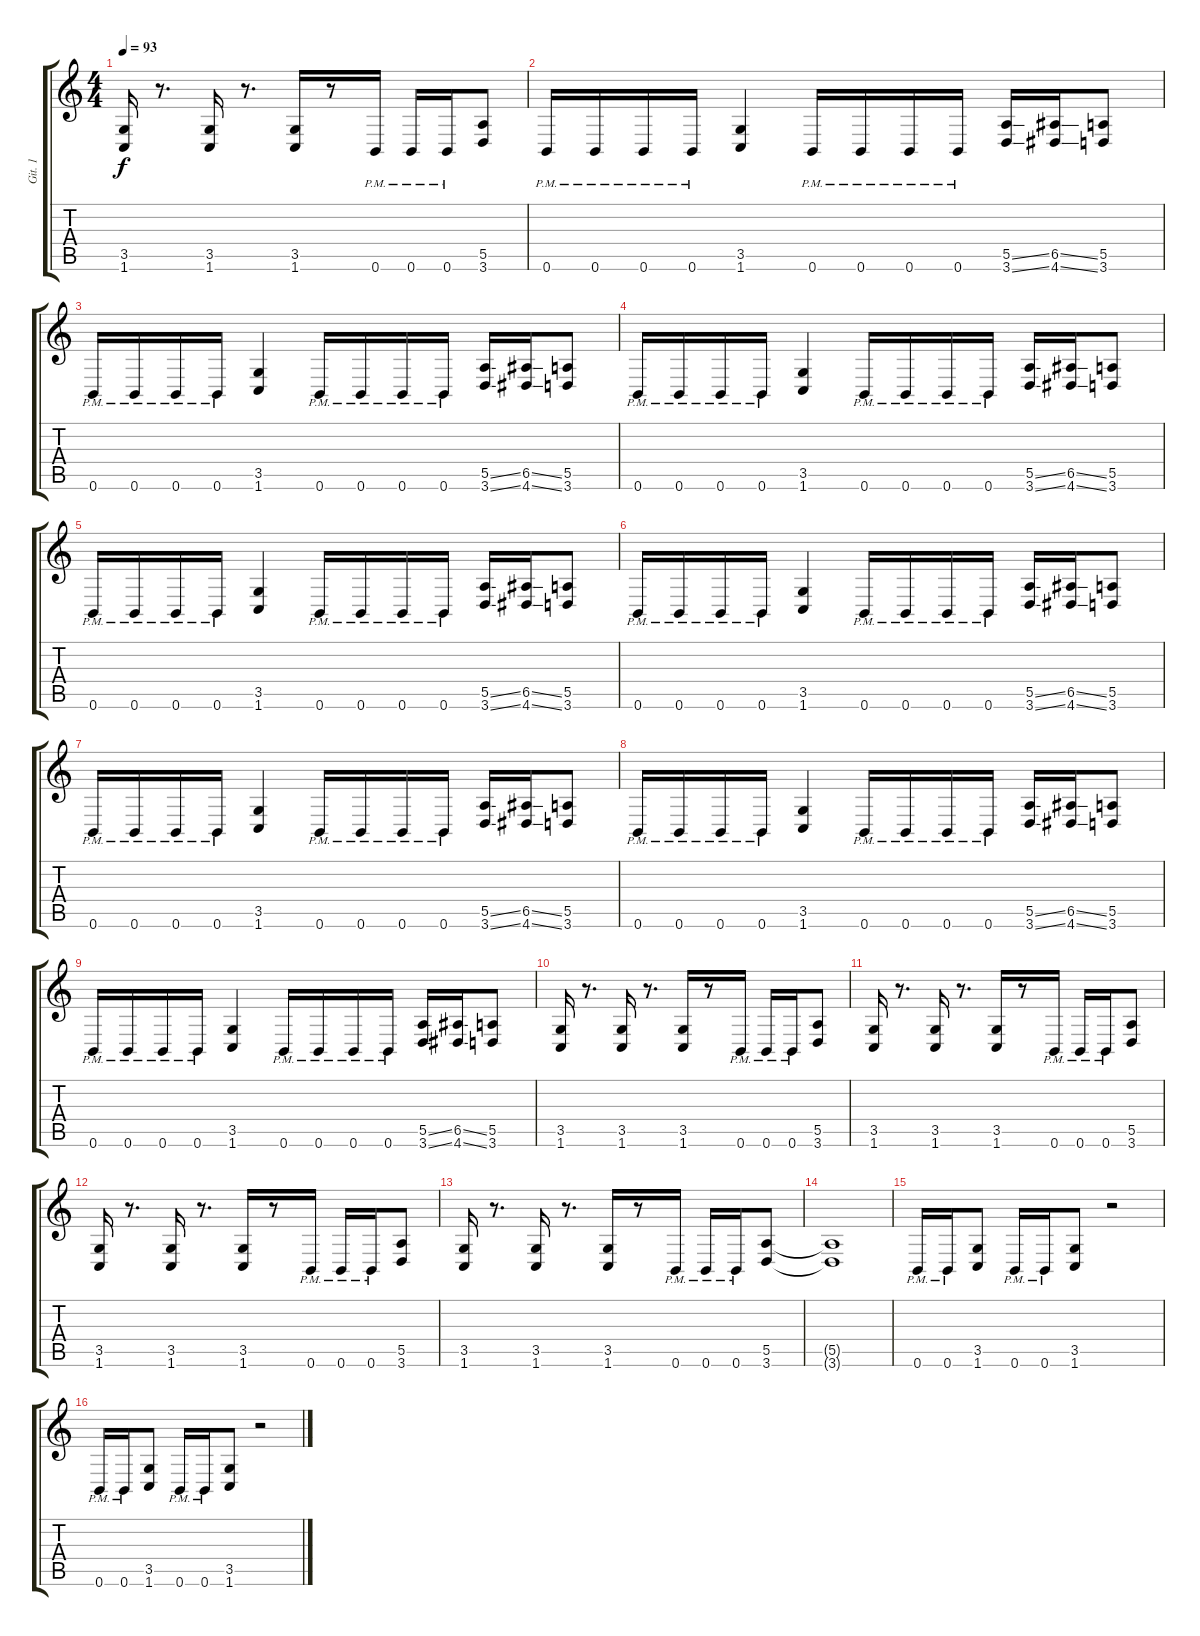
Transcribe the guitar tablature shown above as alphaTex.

\track ("Git. 1" "Git. 1") {instrument distortionguitar}
\staff {score tabs}
\tuning (B3 Gb3 D3 A2 E2 B1) {hide}
\ts (4 4)
\tempo 93
\clef g2
\ks c
(3.5 1.6).16{dy f} r.8{d} (3.5 1.6).16 r.8{d} (3.5 1.6).16 r.8 0.6{pm}.16 0.6{pm}.16 0.6{pm}.16 (5.5 3.6).8 |
0.6{pm}.16 0.6{pm}.16 0.6{pm}.16 0.6{pm}.16 (3.5 1.6).4 0.6{pm}.16 0.6{pm}.16 0.6{pm}.16 0.6{pm}.16 (5.5{ss} 3.6{ss}).16 (6.5{ss} 4.6{ss}).16 (5.5 3.6).8 |
0.6{pm}.16 0.6{pm}.16 0.6{pm}.16 0.6{pm}.16 (3.5 1.6).4 0.6{pm}.16 0.6{pm}.16 0.6{pm}.16 0.6{pm}.16 (5.5{ss} 3.6{ss}).16 (6.5{ss} 4.6{ss}).16 (5.5 3.6).8 |
0.6{pm}.16 0.6{pm}.16 0.6{pm}.16 0.6{pm}.16 (3.5 1.6).4 0.6{pm}.16 0.6{pm}.16 0.6{pm}.16 0.6{pm}.16 (5.5{ss} 3.6{ss}).16 (6.5{ss} 4.6{ss}).16 (5.5 3.6).8 |
0.6{pm}.16 0.6{pm}.16 0.6{pm}.16 0.6{pm}.16 (3.5 1.6).4 0.6{pm}.16 0.6{pm}.16 0.6{pm}.16 0.6{pm}.16 (5.5{ss} 3.6{ss}).16 (6.5{ss} 4.6{ss}).16 (5.5 3.6).8 |
0.6{pm}.16 0.6{pm}.16 0.6{pm}.16 0.6{pm}.16 (3.5 1.6).4 0.6{pm}.16 0.6{pm}.16 0.6{pm}.16 0.6{pm}.16 (5.5{ss} 3.6{ss}).16 (6.5{ss} 4.6{ss}).16 (5.5 3.6).8 |
0.6{pm}.16 0.6{pm}.16 0.6{pm}.16 0.6{pm}.16 (3.5 1.6).4 0.6{pm}.16 0.6{pm}.16 0.6{pm}.16 0.6{pm}.16 (5.5{ss} 3.6{ss}).16 (6.5{ss} 4.6{ss}).16 (5.5 3.6).8 |
0.6{pm}.16 0.6{pm}.16 0.6{pm}.16 0.6{pm}.16 (3.5 1.6).4 0.6{pm}.16 0.6{pm}.16 0.6{pm}.16 0.6{pm}.16 (5.5{ss} 3.6{ss}).16 (6.5{ss} 4.6{ss}).16 (5.5 3.6).8 |
0.6{pm}.16 0.6{pm}.16 0.6{pm}.16 0.6{pm}.16 (3.5 1.6).4 0.6{pm}.16 0.6{pm}.16 0.6{pm}.16 0.6{pm}.16 (5.5{ss} 3.6{ss}).16 (6.5{ss} 4.6{ss}).16 (5.5 3.6).8 |
(3.5 1.6).16 r.8{d} (3.5 1.6).16 r.8{d} (3.5 1.6).16 r.8 0.6{pm}.16 0.6{pm}.16 0.6{pm}.16 (5.5 3.6).8 |
(3.5 1.6).16 r.8{d} (3.5 1.6).16 r.8{d} (3.5 1.6).16 r.8 0.6{pm}.16 0.6{pm}.16 0.6{pm}.16 (5.5 3.6).8 |
(3.5 1.6).16 r.8{d} (3.5 1.6).16 r.8{d} (3.5 1.6).16 r.8 0.6{pm}.16 0.6{pm}.16 0.6{pm}.16 (5.5 3.6).8 |
(3.5 1.6).16 r.8{d} (3.5 1.6).16 r.8{d} (3.5 1.6).16 r.8 0.6{pm}.16 0.6{pm}.16 0.6{pm}.16 (5.5 3.6).8 |
(5.5{t} 3.6{t}).1 |
0.6{pm}.16 0.6{pm}.16 (3.5 1.6).8 0.6{pm}.16 0.6{pm}.16 (3.5 1.6).8 r.2 |
0.6{pm}.16 0.6{pm}.16 (3.5 1.6).8 0.6{pm}.16 0.6{pm}.16 (3.5 1.6).8 r.2
